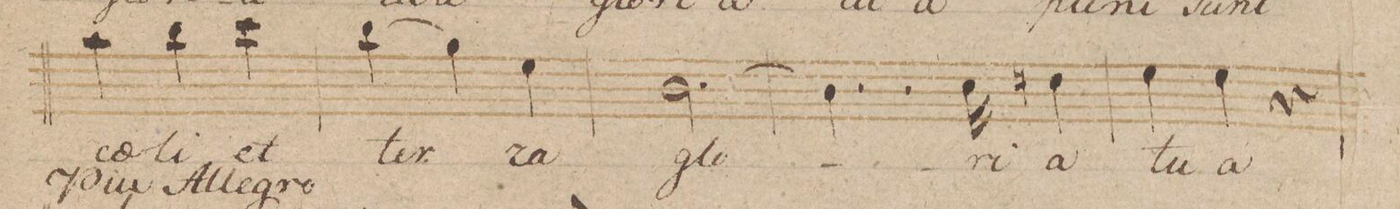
**kern	**text	**dynam
*I"Canto	*	*
*clefC1	*	*
*k[b-]	*	*
*met(c)	*	*
*M3/4	*	*
4ff\	coe-	.
4gg\	-li	.
4aa\	et	.
=29	=29	=29
(4gg\	ter-	.
4ee\)	.	.
4cc\	-ra	.
=30	=30	=30
[2.g\	glo-	.
=31	=31	=31
4..g\]	.	.
16a\	-ri-	.
4bn\	-a	.
=32	=32	=32
4cc\	tu-	.
4cc\	-a	.
4r	.	.
=33	=33	=33
*-	*-	*-
